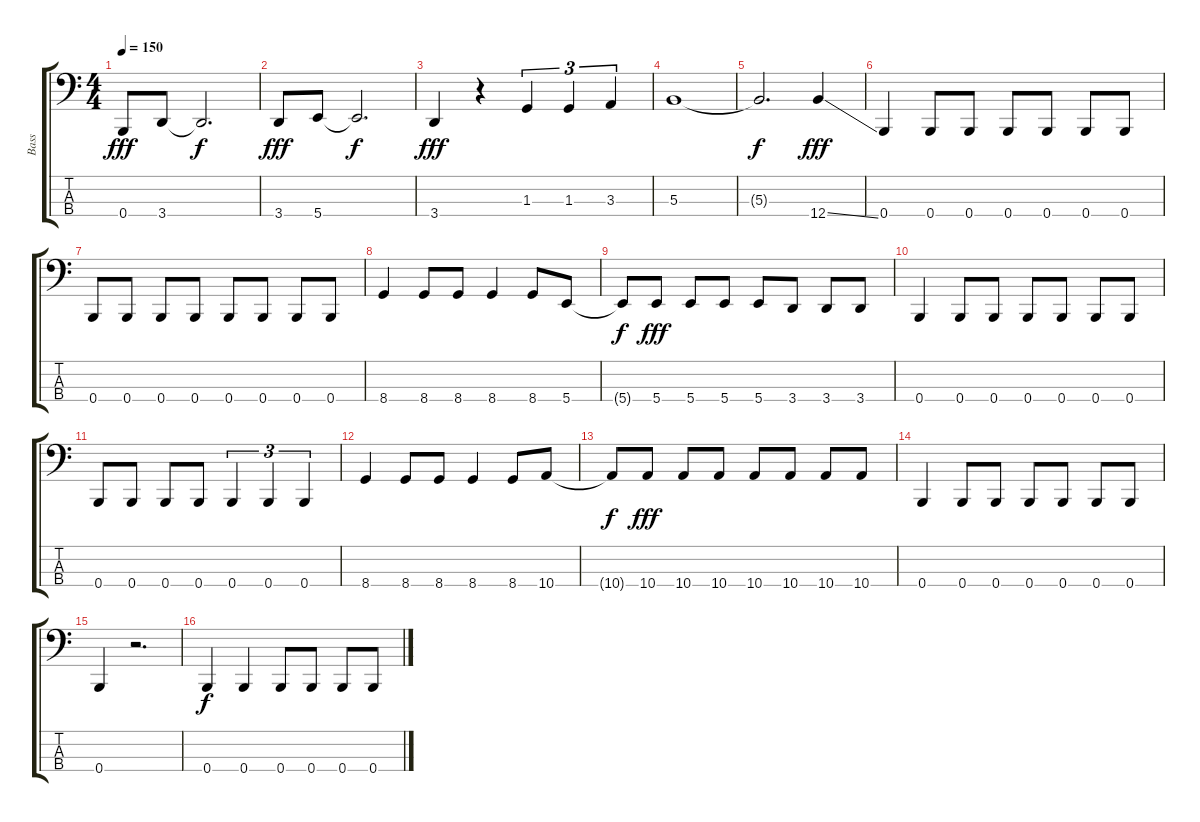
\track ("Bass" "Bass") {instrument electricbasspick}
\staff {score tabs}
\tuning (E2 B1 Gb1 B0) {hide}
\ts (4 4)
\tempo 150
\clef f4
\ks c
0.4.8{dy fff} 3.4.8 3.4{t}.2{d dy f} |
3.4.8{dy fff} 5.4.8 5.4{t}.2{d dy f} |
3.4.4{dy fff} r.4 1.3.4{tu (3 2)} 1.3.4{tu (3 2)} 3.3.4{tu (3 2)} |
5.3.1 |
5.3{t}.2{d dy f} 12.4{ss}.4{dy fff} |
0.4.4 0.4.8 0.4.8 0.4.8 0.4.8 0.4.8 0.4.8 |
0.4.8 0.4.8 0.4.8 0.4.8 0.4.8 0.4.8 0.4.8 0.4.8 |
8.4.4 8.4.8 8.4.8 8.4.4 8.4.8 5.4.8 |
5.4{t}.8{dy f} 5.4.8{dy fff} 5.4.8 5.4.8 5.4.8 3.4.8 3.4.8 3.4.8 |
0.4.4 0.4.8 0.4.8 0.4.8 0.4.8 0.4.8 0.4.8 |
0.4.8 0.4.8 0.4.8 0.4.8 0.4.4{tu (3 2)} 0.4.4{tu (3 2)} 0.4.4{tu (3 2)} |
8.4.4 8.4.8 8.4.8 8.4.4 8.4.8 10.4.8 |
10.4{t}.8{dy f} 10.4.8{dy fff} 10.4.8 10.4.8 10.4.8 10.4.8 10.4.8 10.4.8 |
0.4.4 0.4.8 0.4.8 0.4.8 0.4.8 0.4.8 0.4.8 |
0.4.4 r.2{d} |
0.4.4{dy f} 0.4.4 0.4.8 0.4.8 0.4.8 0.4.8
